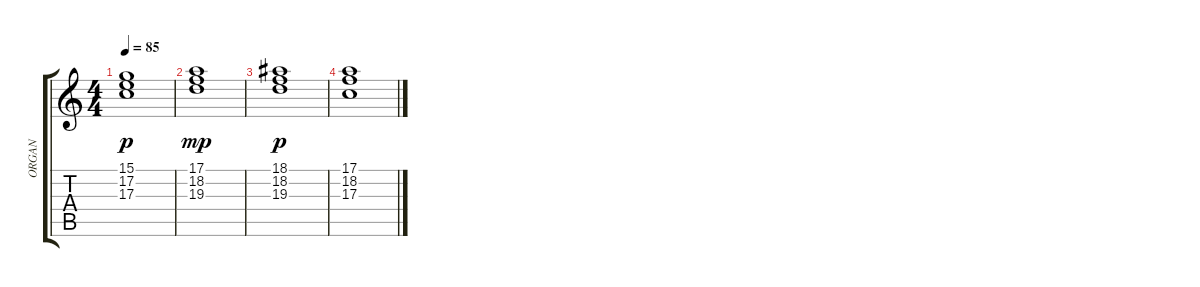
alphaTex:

\track ("ORGAN" "ORGAN") {instrument rockorgan}
\staff {score tabs}
\tuning (E4 B3 G3 D3 A2 E2) {hide}
\ts (4 4)
\tempo 85
\clef g2
\ks c
(15.1 17.2 17.3).1{dy p} |
(17.1 18.2 19.3).1{dy mp} |
(18.1 18.2 19.3).1{dy p volume 0} |
(17.1 18.2 17.3).1
